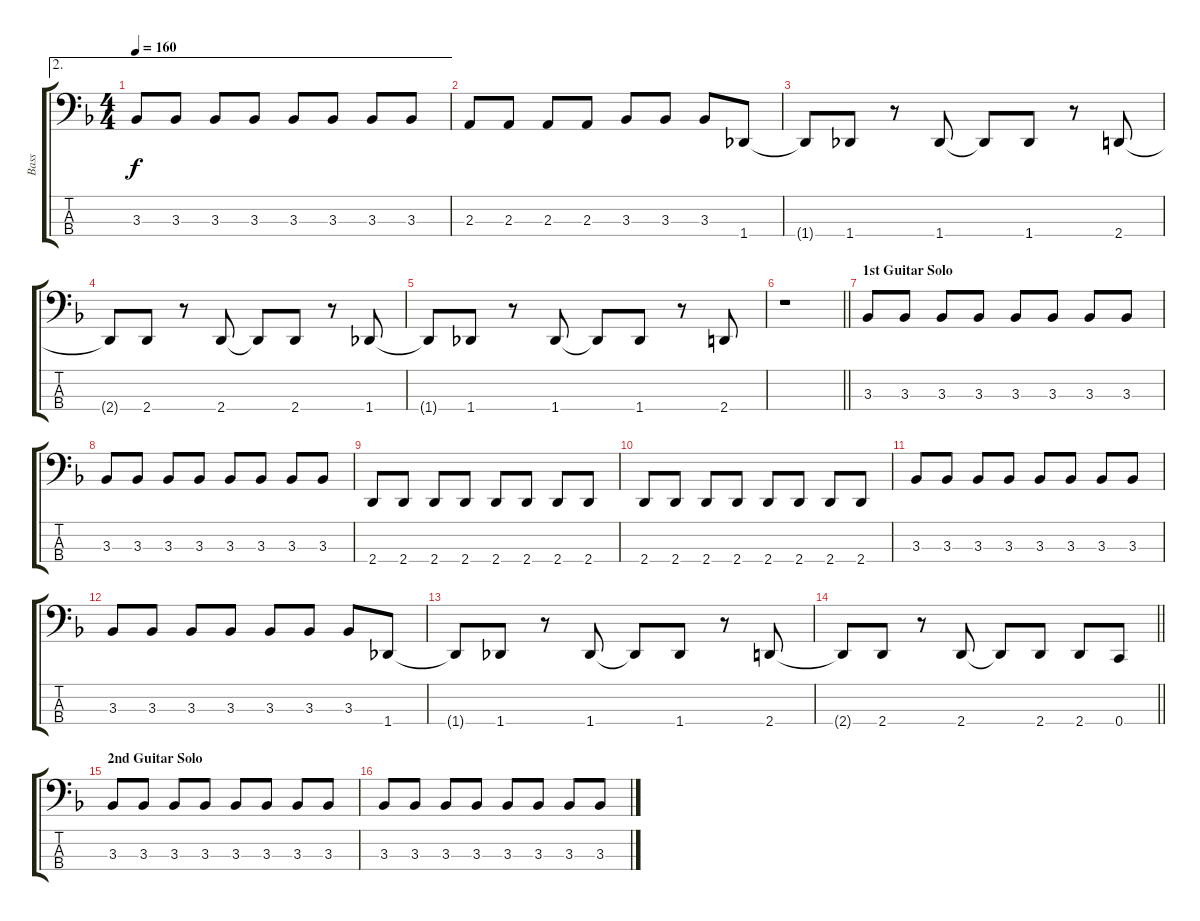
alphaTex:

\track ("Bass" "Bass") {instrument electricbasspick}
\staff {score tabs}
\tuning (F2 C2 G1 C1) {hide}
\ae 2
\ts (4 4)
\tempo 160
\clef f4
\ks f
3.3.8{dy f} 3.3.8 3.3.8 3.3.8 3.3.8 3.3.8 3.3.8 3.3.8 |
2.3.8 2.3.8 2.3.8 2.3.8 3.3.8 3.3.8 3.3.8 1.4.8 |
1.4{t}.8 1.4.8 r.8 1.4.8 1.4{t}.8 1.4.8 r.8 2.4.8 |
2.4{t}.8 2.4.8 r.8 2.4.8 2.4{t}.8 2.4.8 r.8 1.4.8 |
1.4{t}.8 1.4.8 r.8 1.4.8 1.4{t}.8 1.4.8 r.8 2.4.8 |
\barLineRight lightlight
r.1 |
\section ("" "1st Guitar Solo")
3.3.8 3.3.8 3.3.8 3.3.8 3.3.8 3.3.8 3.3.8 3.3.8 |
3.3.8 3.3.8 3.3.8 3.3.8 3.3.8 3.3.8 3.3.8 3.3.8 |
2.4.8 2.4.8 2.4.8 2.4.8 2.4.8 2.4.8 2.4.8 2.4.8 |
2.4.8 2.4.8 2.4.8 2.4.8 2.4.8 2.4.8 2.4.8 2.4.8 |
3.3.8 3.3.8 3.3.8 3.3.8 3.3.8 3.3.8 3.3.8 3.3.8 |
3.3.8 3.3.8 3.3.8 3.3.8 3.3.8 3.3.8 3.3.8 1.4.8 |
1.4{t}.8 1.4.8 r.8 1.4.8 1.4{t}.8 1.4.8 r.8 2.4.8 |
\barLineRight lightlight
2.4{t}.8 2.4.8 r.8 2.4.8 2.4{t}.8 2.4.8 2.4.8 0.4.8 |
\section ("" "2nd Guitar Solo")
3.3.8 3.3.8 3.3.8 3.3.8 3.3.8 3.3.8 3.3.8 3.3.8 |
3.3.8 3.3.8 3.3.8 3.3.8 3.3.8 3.3.8 3.3.8 3.3.8
